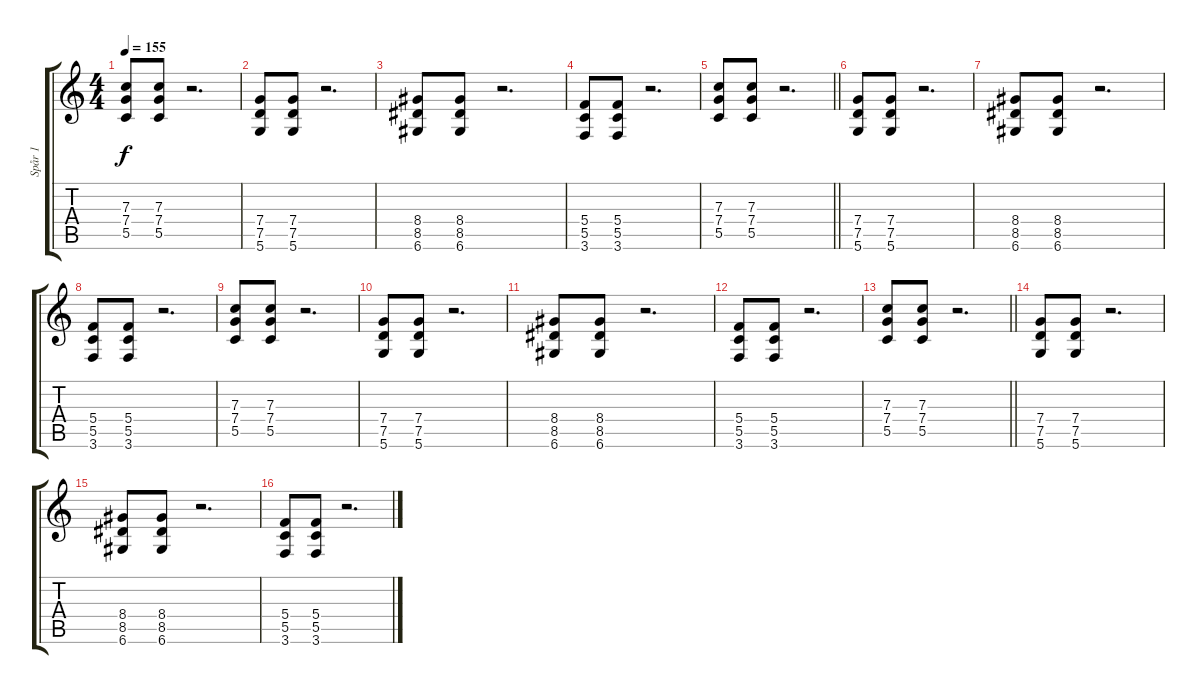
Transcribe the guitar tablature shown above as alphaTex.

\track ("Spår 1" "Spår 1") {instrument distortionguitar}
\staff {score tabs}
\tuning (D4 A3 F3 C3 G2 D2) {hide}
\ts (4 4)
\tempo 155
\clef g2
\ks c
(7.3 7.4 5.5).8{dy f} (7.3 7.4 5.5).8 r.2{d} |
(7.4 7.5 5.6).8 (7.4 7.5 5.6).8 r.2{d} |
(8.4 8.5 6.6).8 (8.4 8.5 6.6).8 r.2{d} |
(5.4 5.5 3.6).8 (5.4 5.5 3.6).8 r.2{d} |
\barLineRight lightlight
(7.3 7.4 5.5).8 (7.3 7.4 5.5).8 r.2{d} |
(7.4 7.5 5.6).8 (7.4 7.5 5.6).8 r.2{d} |
(8.4 8.5 6.6).8 (8.4 8.5 6.6).8 r.2{d} |
(5.4 5.5 3.6).8 (5.4 5.5 3.6).8 r.2{d} |
(7.3 7.4 5.5).8 (7.3 7.4 5.5).8 r.2{d} |
(7.4 7.5 5.6).8 (7.4 7.5 5.6).8 r.2{d} |
(8.4 8.5 6.6).8 (8.4 8.5 6.6).8 r.2{d} |
(5.4 5.5 3.6).8 (5.4 5.5 3.6).8 r.2{d} |
\barLineRight lightlight
(7.3 7.4 5.5).8 (7.3 7.4 5.5).8 r.2{d} |
(7.4 7.5 5.6).8 (7.4 7.5 5.6).8 r.2{d} |
(8.4 8.5 6.6).8 (8.4 8.5 6.6).8 r.2{d} |
(5.4 5.5 3.6).8 (5.4 5.5 3.6).8 r.2{d}
